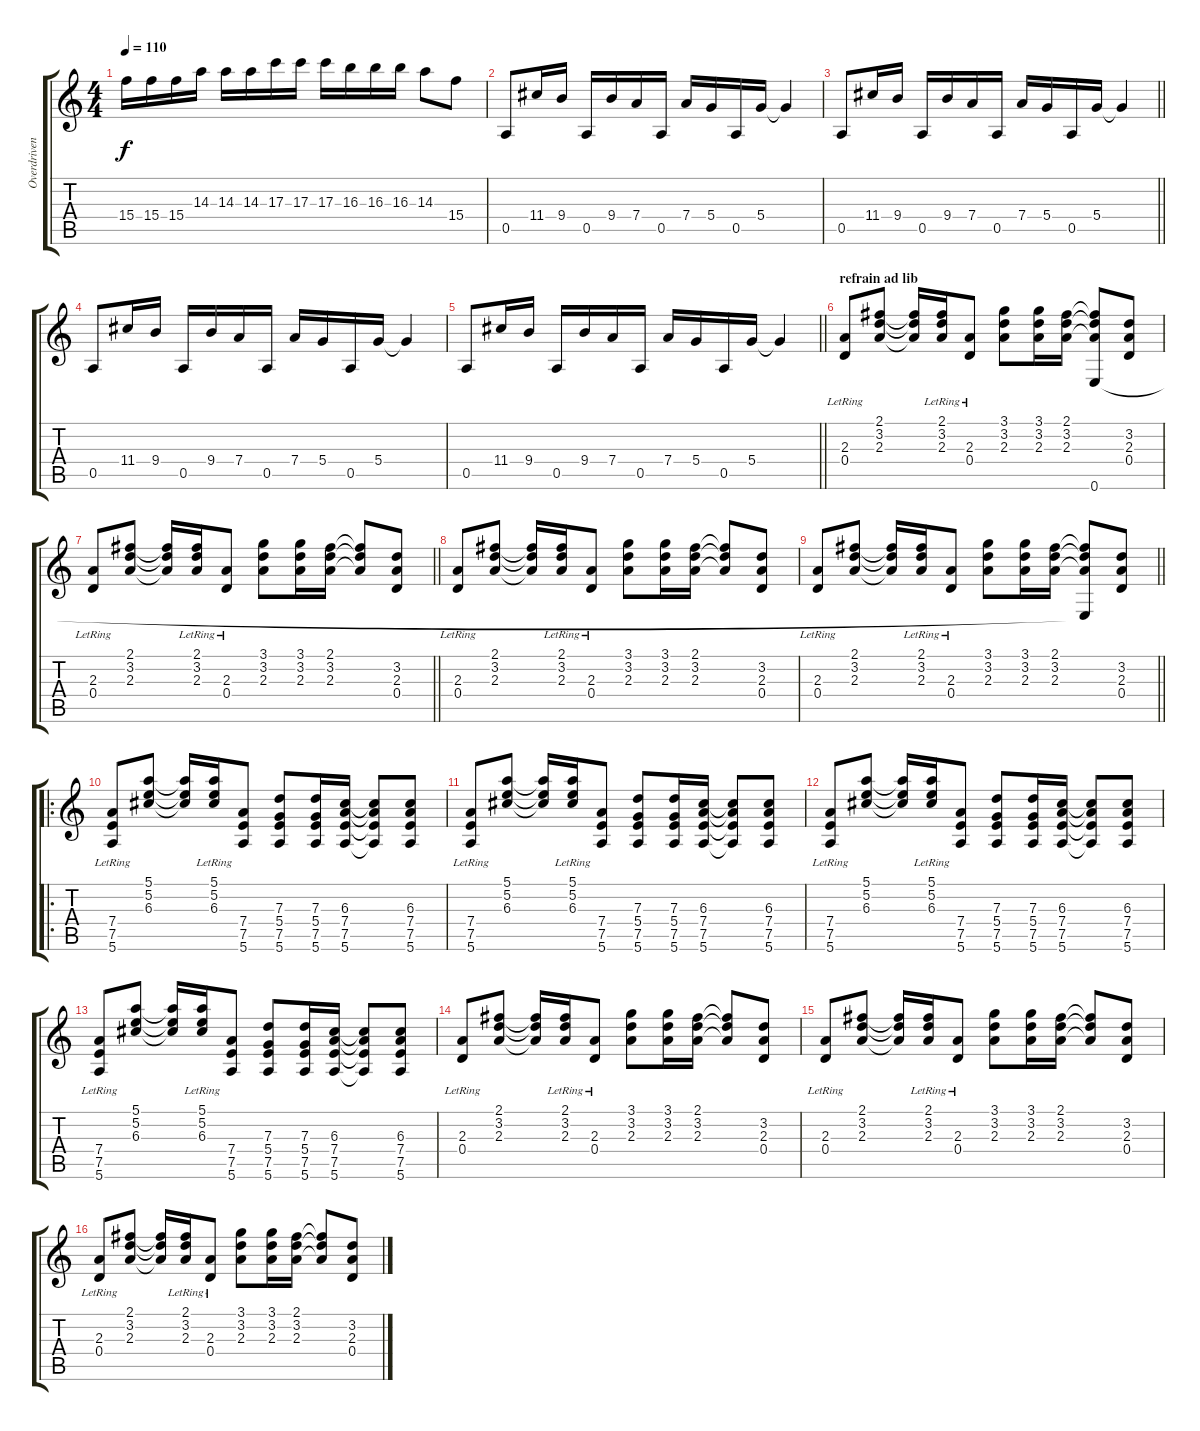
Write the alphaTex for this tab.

\track ("Overdriven Guitar 1" "Overdriven") {instrument overdrivenguitar}
\staff {score tabs}
\tuning (E4 B3 G3 D3 A2 E2) {hide}
\ts (4 4)
\tempo 110
\clef g2
\ks c
15.4.16{dy f} 15.4.16 15.4.16 14.3.16 14.3.16 14.3.16 17.3.16 17.3.16 17.3.16 16.3.16 16.3.16 16.3.16 14.3.8 15.4.8 |
0.5.8 11.4.16 9.4.16 0.5.16 9.4.16 7.4.16 0.5.16 7.4.16 5.4.16 0.5.16 5.4.16 5.4{t}.4 |
\barLineRight lightlight
0.5.8 11.4.16 9.4.16 0.5.16 9.4.16 7.4.16 0.5.16 7.4.16 5.4.16 0.5.16 5.4.16 5.4{t}.4 |
0.5.8 11.4.16 9.4.16 0.5.16 9.4.16 7.4.16 0.5.16 7.4.16 5.4.16 0.5.16 5.4.16 5.4{t}.4 |
\barLineRight lightlight
0.5.8 11.4.16 9.4.16 0.5.16 9.4.16 7.4.16 0.5.16 7.4.16 5.4.16 0.5.16 5.4.16 5.4{t}.4 |
\section ("" "refrain ad lib")
(2.3{lr} 0.4{lr}).8 (2.1 3.2 2.3).8 (2.1{t} 3.2{t} 2.3{t}).16 (2.1{lr} 3.2{lr} 2.3{lr}).16 (2.3{lr} 0.4{lr}).8 (3.1 3.2 2.3).8 (3.1 3.2 2.3).16 (2.1 3.2 2.3).16 (2.1{t} 3.2{t} 2.3{t} 0.6).8 (3.2 2.3 0.4).8 |
\barLineRight lightlight
(2.3{lr} 0.4{lr}).8 (2.1 3.2 2.3).8 (2.1{t} 3.2{t} 2.3{t}).16 (2.1{lr} 3.2{lr} 2.3{lr}).16 (2.3{lr} 0.4{lr}).8 (3.1 3.2 2.3).8 (3.1 3.2 2.3).16 (2.1 3.2 2.3).16 (2.1{t} 3.2{t} 2.3{t}).8 (3.2 2.3 0.4).8 |
(2.3{lr} 0.4{lr}).8 (2.1 3.2 2.3).8 (2.1{t} 3.2{t} 2.3{t}).16 (2.1{lr} 3.2{lr} 2.3{lr}).16 (2.3{lr} 0.4{lr}).8 (3.1 3.2 2.3).8 (3.1 3.2 2.3).16 (2.1 3.2 2.3).16 (2.1{t} 3.2{t} 2.3{t}).8 (3.2 2.3 0.4).8 |
\barLineRight lightlight
(2.3{lr} 0.4{lr}).8 (2.1 3.2 2.3).8 (2.1{t} 3.2{t} 2.3{t}).16 (2.1{lr} 3.2{lr} 2.3{lr}).16 (2.3{lr} 0.4{lr}).8 (3.1 3.2 2.3).8 (3.1 3.2 2.3).16 (2.1 3.2 2.3).16 (2.1{t} 3.2{t} 2.3{t} 0.6{t}).8 (3.2 2.3 0.4).8 |
\ro
(7.4{lr} 7.5{lr} 5.6{lr}).8 (5.1 5.2 6.3).8 (5.1{t} 5.2{t} 6.3{t}).16 (5.1{lr} 5.2{lr} 6.3{lr}).16 (7.4 7.5 5.6).8 (7.3 5.4 7.5 5.6).8 (7.3 5.4 7.5 5.6).16 (6.3 7.4 7.5 5.6).16 (6.3{t} 7.4{t} 7.5{t} 5.6{t}).8 (6.3 7.4 7.5 5.6).8 |
(7.4{lr} 7.5{lr} 5.6{lr}).8 (5.1 5.2 6.3).8 (5.1{t} 5.2{t} 6.3{t}).16 (5.1{lr} 5.2{lr} 6.3{lr}).16 (7.4 7.5 5.6).8 (7.3 5.4 7.5 5.6).8 (7.3 5.4 7.5 5.6).16 (6.3 7.4 7.5 5.6).16 (6.3{t} 7.4{t} 7.5{t} 5.6{t}).8 (6.3 7.4 7.5 5.6).8 |
(7.4{lr} 7.5{lr} 5.6{lr}).8 (5.1 5.2 6.3).8 (5.1{t} 5.2{t} 6.3{t}).16 (5.1{lr} 5.2{lr} 6.3{lr}).16 (7.4 7.5 5.6).8 (7.3 5.4 7.5 5.6).8 (7.3 5.4 7.5 5.6).16 (6.3 7.4 7.5 5.6).16 (6.3{t} 7.4{t} 7.5{t} 5.6{t}).8 (6.3 7.4 7.5 5.6).8 |
(7.4{lr} 7.5{lr} 5.6{lr}).8 (5.1 5.2 6.3).8 (5.1{t} 5.2{t} 6.3{t}).16 (5.1{lr} 5.2{lr} 6.3{lr}).16 (7.4 7.5 5.6).8 (7.3 5.4 7.5 5.6).8 (7.3 5.4 7.5 5.6).16 (6.3 7.4 7.5 5.6).16 (6.3{t} 7.4{t} 7.5{t} 5.6{t}).8 (6.3 7.4 7.5 5.6).8 |
(2.3{lr} 0.4{lr}).8 (2.1 3.2 2.3).8 (2.1{t} 3.2{t} 2.3{t}).16 (2.1{lr} 3.2{lr} 2.3{lr}).16 (2.3{lr} 0.4{lr}).8 (3.1 3.2 2.3).8 (3.1 3.2 2.3).16 (2.1 3.2 2.3).16 (2.1{t} 3.2{t} 2.3{t}).8 (3.2 2.3 0.4).8 |
(2.3{lr} 0.4{lr}).8 (2.1 3.2 2.3).8 (2.1{t} 3.2{t} 2.3{t}).16 (2.1{lr} 3.2{lr} 2.3{lr}).16 (2.3{lr} 0.4{lr}).8 (3.1 3.2 2.3).8 (3.1 3.2 2.3).16 (2.1 3.2 2.3).16 (2.1{t} 3.2{t} 2.3{t}).8 (3.2 2.3 0.4).8 |
(2.3{lr} 0.4{lr}).8 (2.1 3.2 2.3).8 (2.1{t} 3.2{t} 2.3{t}).16 (2.1{lr} 3.2{lr} 2.3{lr}).16 (2.3{lr} 0.4{lr}).8 (3.1 3.2 2.3).8 (3.1 3.2 2.3).16 (2.1 3.2 2.3).16 (2.1{t} 3.2{t} 2.3{t}).8 (3.2 2.3 0.4).8
